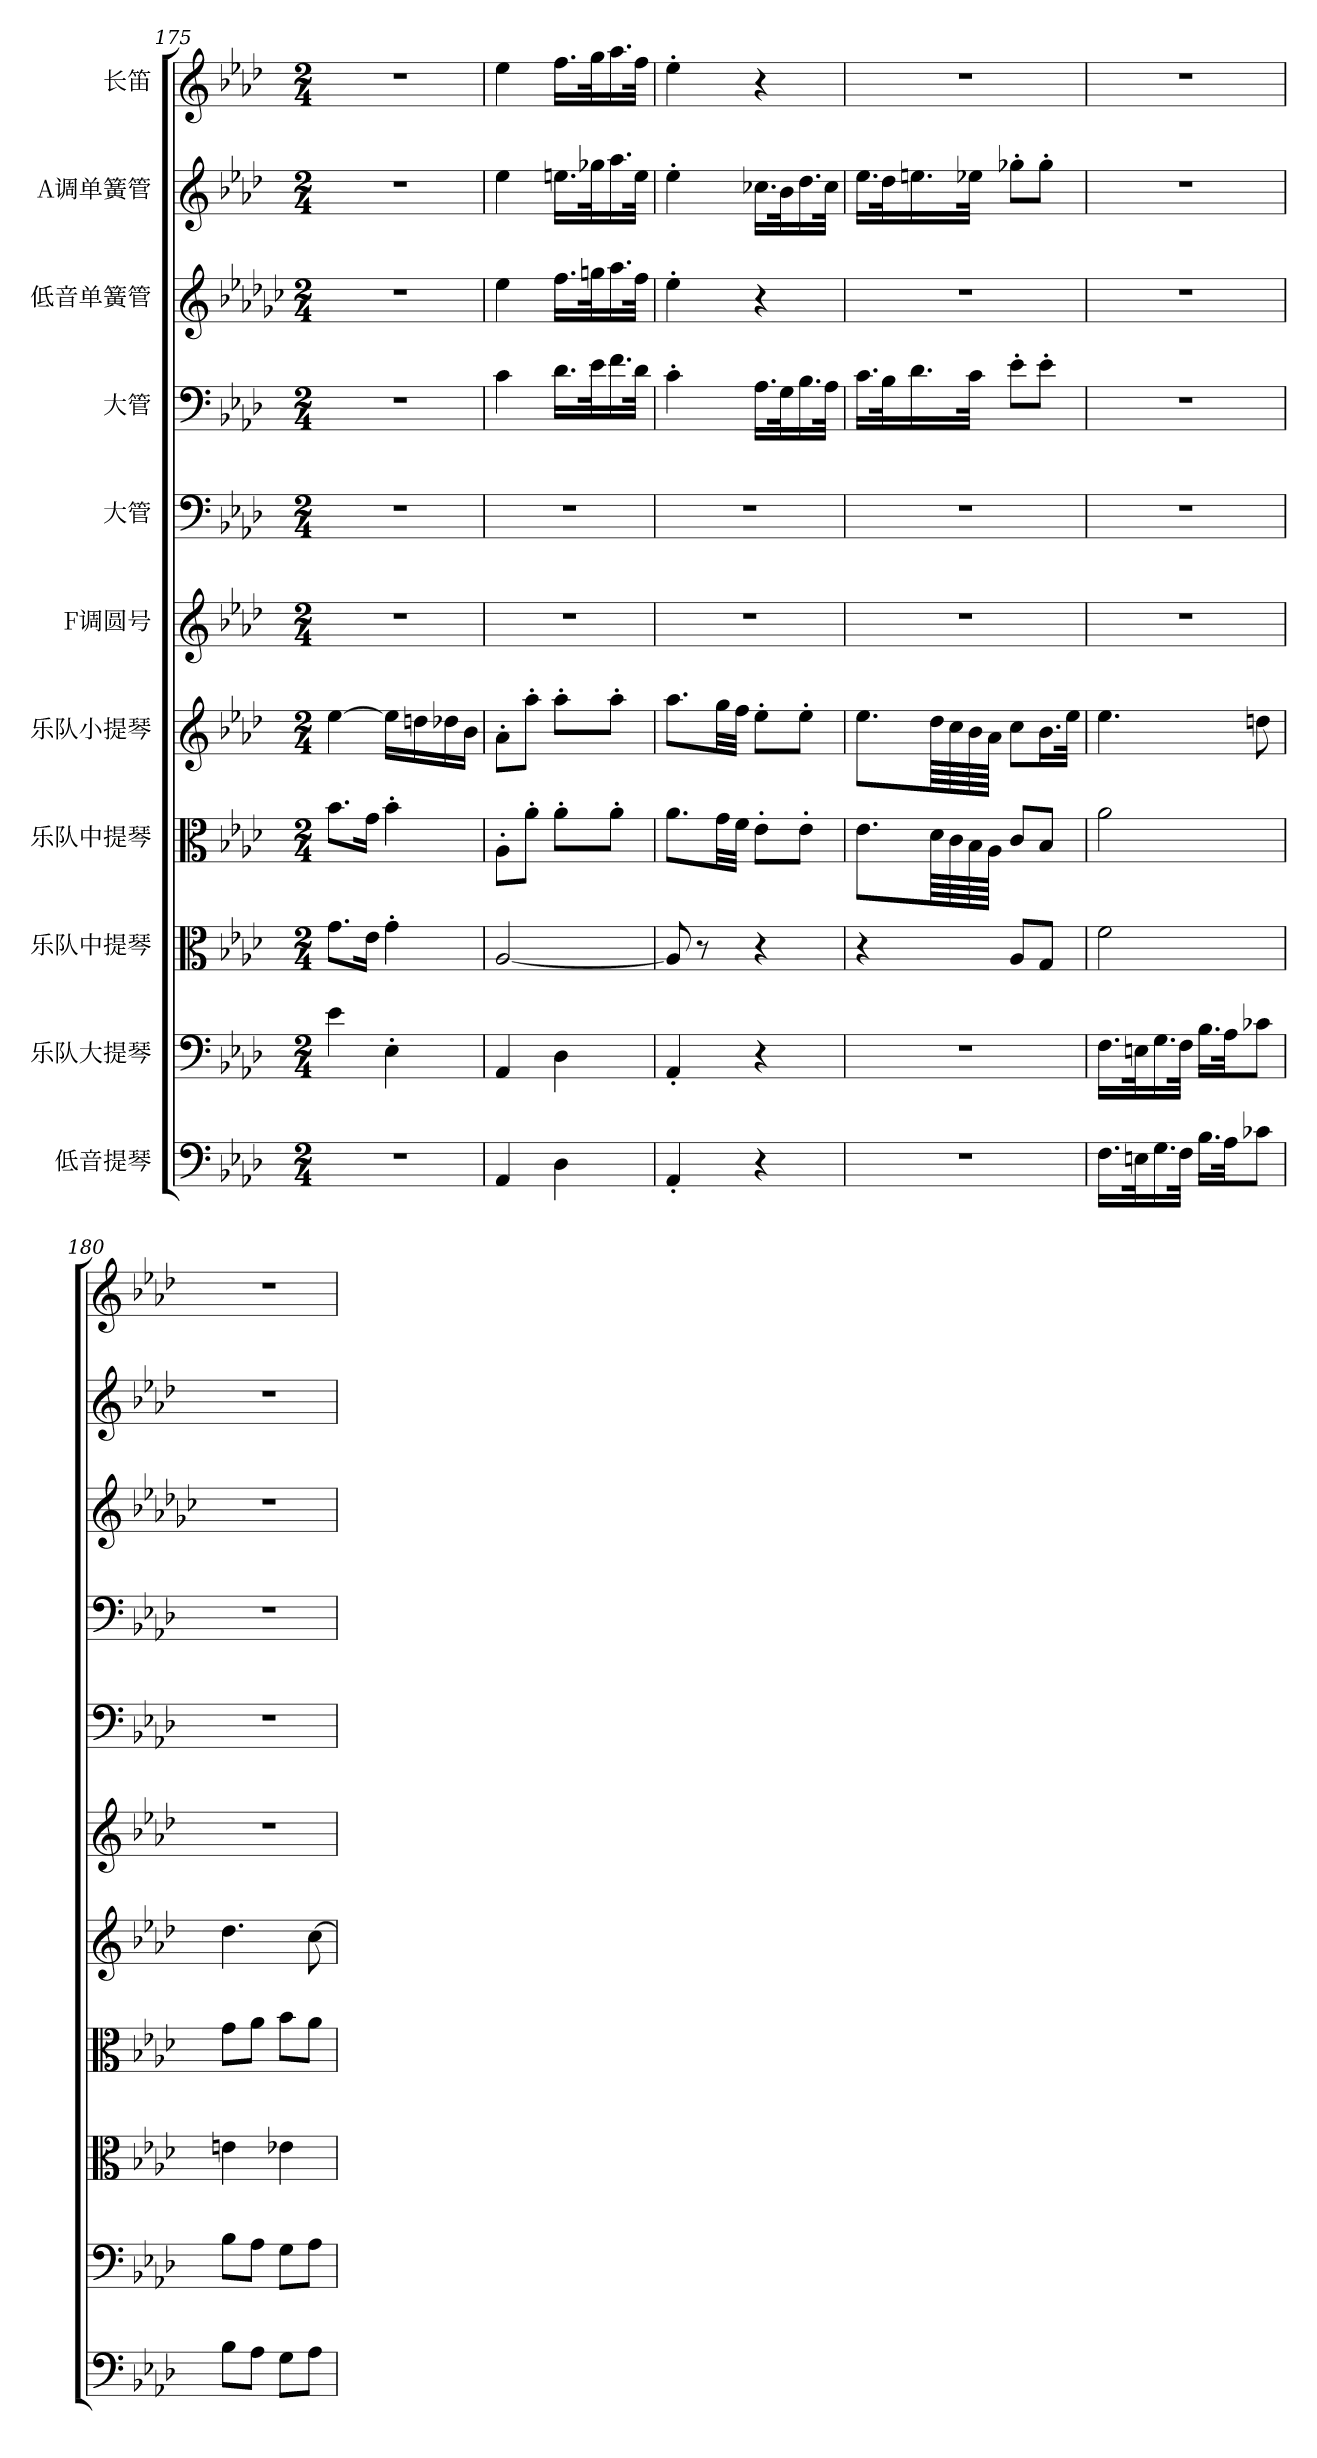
**kern	**kern	**kern	**kern	**kern	**kern	**kern	**kern	**kern	**kern	**kern
*part11	*part10	*part9	*part8	*part7	*part6	*part5	*part4	*part3	*part2	*part1
*staff11	*staff10	*staff9	*staff8	*staff7	*staff6	*staff5	*staff4	*staff3	*staff2	*staff1
*I"低音提琴	*I"乐队大提琴	*I"乐队中提琴	*I"乐队中提琴	*I"乐队小提琴	*I"F调圆号	*I"大管	*I"大管	*I"低音单簧管	*I"A调单簧管	*I"长笛
*clefF4	*clefF4	*clefC3	*clefC3	*clefG2	*clefG2	*clefF4	*clefF4	*clefG2	*clefG2	*clefG2
*ITrd7c12	*	*	*	*	*ITrd4c7	*	*	*ITrd8c14	*ITrd2c3	*
*k[b-e-a-d-]	*k[b-e-a-d-]	*k[b-e-a-d-]	*k[b-e-a-d-]	*k[b-e-a-d-]	*k[b-e-a-d-g-]	*k[b-e-a-d-]	*k[b-e-a-d-]	*k[b-e-a-d-g-c-]	*k[b-]	*k[b-e-a-d-]
*M2/4	*M2/4	*M2/4	*M2/4	*M2/4	*M2/4	*M2/4	*M2/4	*M2/4	*M2/4	*M2/4
*MM47	*MM47	*MM47	*MM47	*MM47	*MM47	*MM47	*MM47	*MM47	*MM47	*MM47
=175	=175	=175	=175	=175	=175	=175	=175	=175	=175	=175
2r	4e-\	8.g\L	8.b-\L	[4ee-\	2r	2r	2r	2r	2r	2r
.	.	16e-\Jk	16g\Jk	.	.	.	.	.	.	.
.	4E-'\	4g'\	4b-'\	16ee-\LL]	.	.	.	.	.	.
.	.	.	.	16ddn\	.	.	.	.	.	.
.	.	.	.	16dd-X\	.	.	.	.	.	.
.	.	.	.	16b-\JJ	.	.	.	.	.	.
=176	=176	=176	=176	=176	=176	=176	=176	=176	=176	=176
*	*	*	*	*	*	*	*	*	*	*MM48
4AAA-/	4AA-/	[2A-/	8A-'\L	8a-'\L	2r	2r	4c\	4e-\	4cc\	4ee-\
.	.	.	8a-'\J	8aa-'\J	.	.	.	.	.	.
4DD-\	4D-\	.	8a-'\L	8aa-'\L	.	.	16.d-\LL	16.f\LL	16.cc#X\LL	16.ff\LL
.	.	.	.	.	.	.	32e-\K	32gn\K	32ee-X\K	32gg\K
.	.	.	8a-'\J	8aa-'\J	.	.	16.f\	16.a-\	16.ff\	16.aa-\
.	.	.	.	.	.	.	32d-\JJk	32f\JJk	32cc#\JJk	32ff\JJk
!!LO:PB:g=z
=177	=177	=177	=177	=177	=177	=177	=177	=177	=177	=177
4AAA-'/	4AA-'/	8A-/]	8.a-\L	8.aa-\L	2r	2r	4c'\	4e-'\	4cc'\	4ee-'\
.	.	8r	.	.	.	.	.	.	.	.
.	.	.	32g\LL	32gg\LL	.	.	.	.	.	.
.	.	.	32f\JJJ	32ff\JJJ	.	.	.	.	.	.
4r	4r	4r	8e-'\L	8ee-'\L	.	.	16.A-\LL	4r	16.a-X\LL	4r
.	.	.	.	.	.	.	32G\K	.	32g\K	.
.	.	.	8e-'\J	8ee-'\J	.	.	16.B-\	.	16.b-\	.
.	.	.	.	.	.	.	32A-\JJk	.	32a-\JJk	.
=178	=178	=178	=178	=178	=178	=178	=178	=178	=178	=178
2r	2r	4r	8.e-\L	8.ee-\L	2r	2r	16.c\LL	2r	16.cc\LL	2r
.	.	.	.	.	.	.	32B-\K	.	32b-\K	.
.	.	.	.	.	.	.	16.d-\	.	16.cc#X\	.
.	.	.	64d-\LLL	64dd-\LLL	.	.	.	.	.	.
.	.	.	64c\	64cc\	.	.	.	.	.	.
.	.	.	64B-\	64b-\	.	.	32c\JJk	.	32ccn\JJk	.
.	.	.	64A-\JJJJ	64a-\JJJJ	.	.	.	.	.	.
.	.	8A-/L	8c/L	8cc\L	.	.	8e-'\L	.	8ee-X'\L	.
.	.	8G/J	8B-/J	16.b-\L	.	.	8e-'\J	.	8ee-'\J	.
.	.	.	.	32ee-\JJk	.	.	.	.	.	.
=179	=179	=179	=179	=179	=179	=179	=179	=179	=179	=179
16.FF\LL	16.F\LL	2f\	2a-\	4.ee-\	2r	2r	2r	2r	2r	2r
32EEn\K	32En\K	.	.	.	.	.	.	.	.	.
16.GG\	16.G\	.	.	.	.	.	.	.	.	.
32FF\JJk	32F\JJk	.	.	.	.	.	.	.	.	.
16.BB-\LL	16.B-\LL	.	.	.	.	.	.	.	.	.
32AA-\JK	32A-\JK	.	.	.	.	.	.	.	.	.
8C-X\J	8c-X\J	.	.	8ddn\	.	.	.	.	.	.
=180	=180	=180	=180	=180	=180	=180	=180	=180	=180	=180
8BB-\L	8B-\L	4en\	8g\L	4.dd-\	2r	2r	2r	2r	2r	2r
8AA-\J	8A-\J	.	8a-\J	.	.	.	.	.	.	.
8GG\L	8G\L	4e-X\	8b-\L	.	.	.	.	.	.	.
8AA-\J	8A-\J	.	8a-\J	[8cc\	.	.	.	.	.	.
=	=	=	=	=	=	=	=	=	=	=
*-	*-	*-	*-	*-	*-	*-	*-	*-	*-	*-
